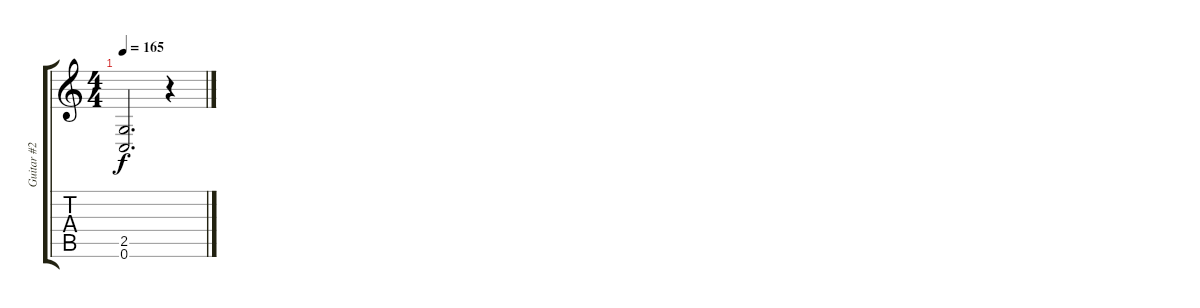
\track ("Guitar #2" "Guitar #2") {instrument distortionguitar}
\staff {score tabs}
\tuning (C4 G3 Eb3 Bb2 F2 C2) {hide}
\ts (4 4)
\tempo 165
\clef g2
\ks c
(2.5 0.6).2{d dy f} r.4
